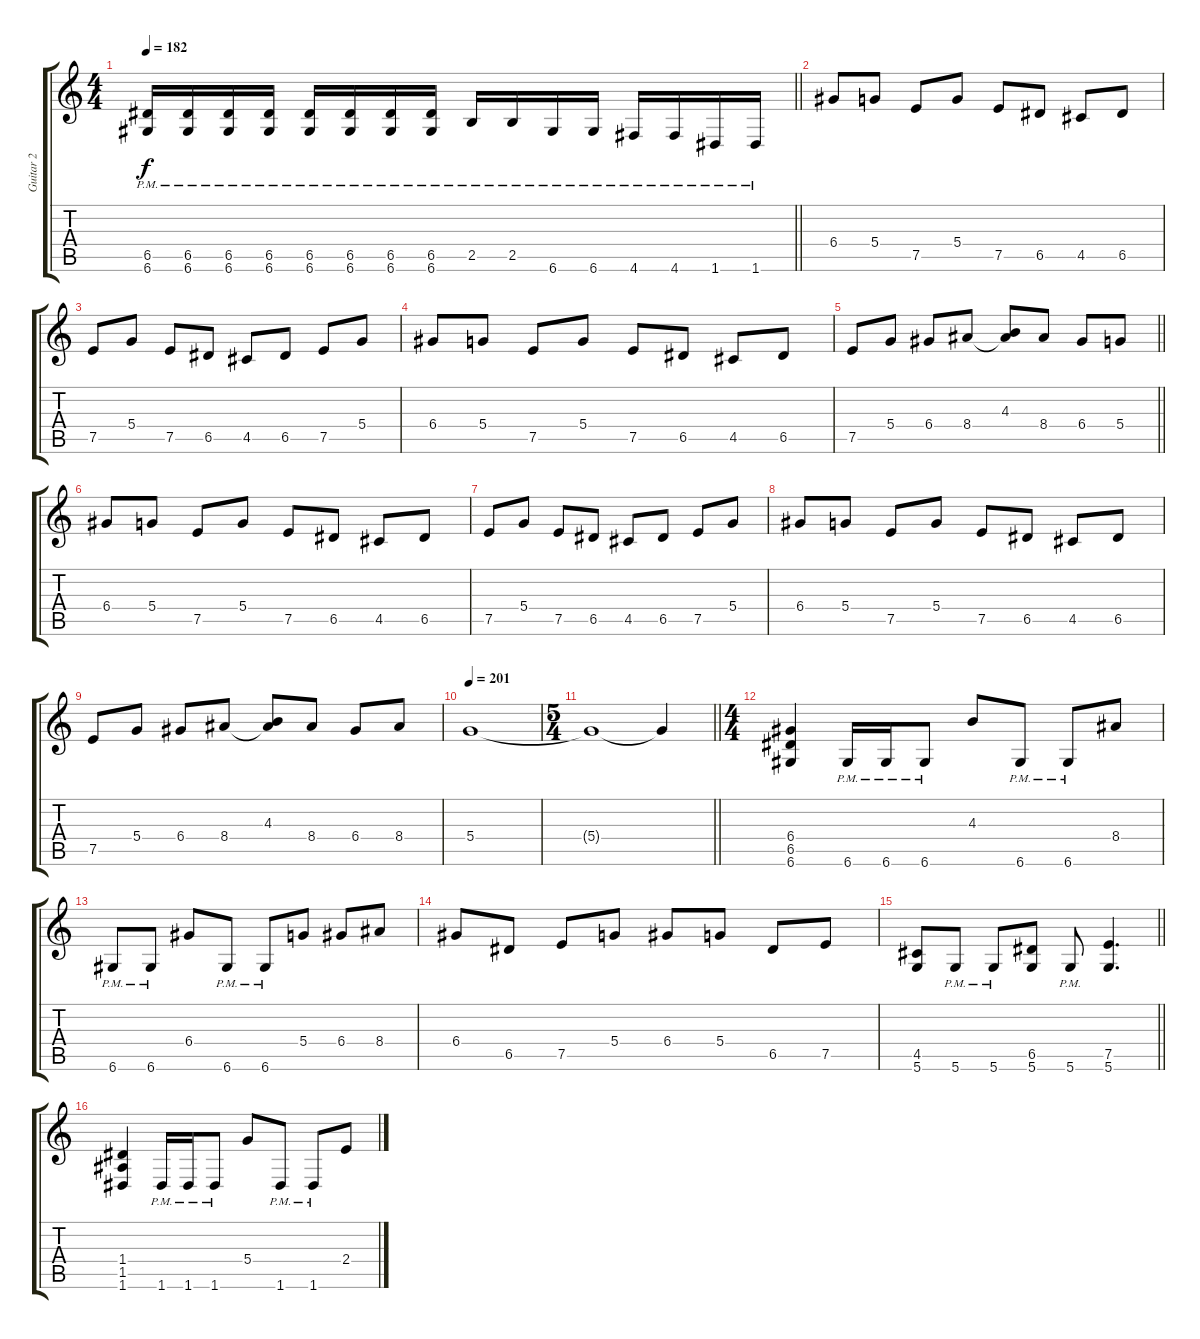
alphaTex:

\track ("Guitar 2" "Guitar 2") {instrument distortionguitar}
\staff {score tabs}
\tuning (E4 B3 G3 D3 A2 D2) {hide}
\ts (4 4)
\tempo 182
\clef g2
\barLineRight lightlight
\ks c
(6.5{pm} 6.6{pm}).16{dy f} (6.5{pm} 6.6{pm}).16 (6.5{pm} 6.6{pm}).16 (6.5{pm} 6.6{pm}).16 (6.5{pm} 6.6{pm}).16 (6.5{pm} 6.6{pm}).16 (6.5{pm} 6.6{pm}).16 (6.5{pm} 6.6{pm}).16 2.5{pm}.16 2.5{pm}.16 6.6{pm}.16 6.6{pm}.16 4.6{pm}.16 4.6{pm}.16 1.6{pm}.16 1.6{pm}.16 |
\section ("" "")
6.4.8 5.4.8 7.5.8 5.4.8 7.5.8 6.5.8 4.5.8 6.5.8 |
7.5.8 5.4.8 7.5.8 6.5.8 4.5.8 6.5.8 7.5.8 5.4.8 |
6.4.8 5.4.8 7.5.8 5.4.8 7.5.8 6.5.8 4.5.8 6.5.8 |
\barLineRight lightlight
7.5.8 5.4.8 6.4.8 8.4.8 (4.3 8.4{t}).8 8.4.8 6.4.8 5.4.8 |
6.4.8 5.4.8 7.5.8 5.4.8 7.5.8 6.5.8 4.5.8 6.5.8 |
7.5.8 5.4.8 7.5.8 6.5.8 4.5.8 6.5.8 7.5.8 5.4.8 |
6.4.8 5.4.8 7.5.8 5.4.8 7.5.8 6.5.8 4.5.8 6.5.8 |
7.5.8 5.4.8 6.4.8 8.4.8 (4.3 8.4{t}).8 8.4.8 6.4.8 8.4.8 |
\tempo 201
5.4.1 |
\ts (5 4)
\barLineRight lightlight
5.4{t}.1 5.4{t}.4 |
\ts (4 4)
\section ("" "")
(6.4 6.5 6.6).4 6.6{pm}.16 6.6{pm}.16 6.6{pm}.8 4.3.8 6.6{pm}.8 6.6{pm}.8 8.4.8 |
6.6{pm}.8 6.6{pm}.8 6.4.8 6.6{pm}.8 6.6{pm}.8 5.4.8 6.4.8 8.4.8 |
6.4.8 6.5.8 7.5.8 5.4.8 6.4.8 5.4.8 6.5.8 7.5.8 |
\barLineRight lightlight
(4.5 5.6).8 5.6{pm}.8 5.6{pm}.8 (6.5 5.6).8 5.6{pm}.8 (7.5 5.6).4{d} |
(1.4 1.5 1.6).4 1.6{pm}.16 1.6{pm}.16 1.6{pm}.8 5.4.8 1.6{pm}.8 1.6{pm}.8 2.4.8
